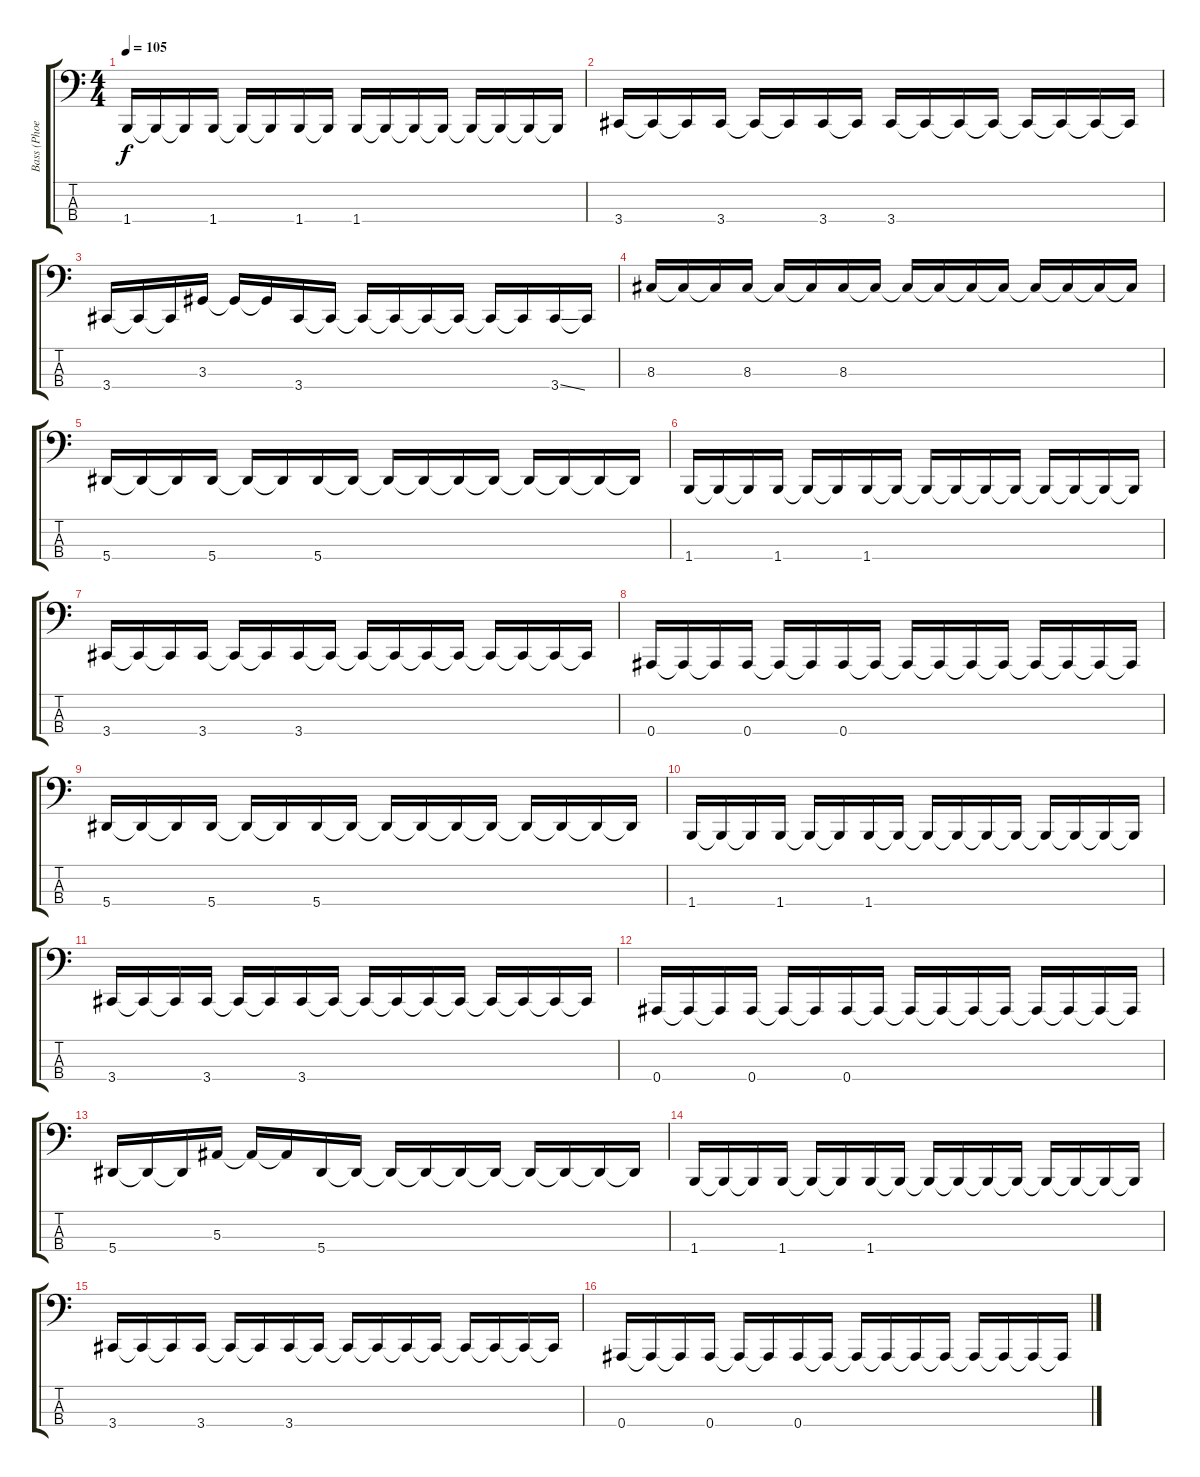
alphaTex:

\track ("Bass (Phoenix)" "Bass (Phoe") {instrument electricbassfinger}
\staff {score tabs}
\tuning (Eb2 Bb1 F1 Bb0) {hide}
\ts (4 4)
\tempo 105
\clef f4
\ks c
1.4.16{dy f} 1.4{t}.16 1.4{t}.16 1.4.16 1.4{t}.16 1.4{t}.16 1.4.16 1.4{t}.16 1.4.16 1.4{t}.16 1.4{t}.16 1.4{t}.16 1.4{t}.16 1.4{t}.16 1.4{t}.16 1.4{t}.16 |
3.4.16 3.4{t}.16 3.4{t}.16 3.4.16 3.4{t}.16 3.4{t}.16 3.4.16 3.4{t}.16 3.4.16 3.4{t}.16 3.4{t}.16 3.4{t}.16 3.4{t}.16 3.4{t}.16 3.4{t}.16 3.4{t}.16 |
3.4.16 3.4{t}.16 3.4{t}.16 3.3.16 3.3{t}.16 3.3{t}.16 3.4.16 3.4{t}.16 3.4{t}.16 3.4{t}.16 3.4{t}.16 3.4{t}.16 3.4{t}.16 3.4{t}.16 3.4{ss}.16 3.4{t}.16 |
8.3.16 8.3{t}.16 8.3{t}.16 8.3.16 8.3{t}.16 8.3{t}.16 8.3.16 8.3{t}.16 8.3{t}.16 8.3{t}.16 8.3{t}.16 8.3{t}.16 8.3{t}.16 8.3{t}.16 8.3{t}.16 8.3{t}.16 |
5.4.16{volume 14 instrument electricbassfinger} 5.4{t}.16 5.4{t}.16 5.4.16 5.4{t}.16 5.4{t}.16 5.4.16 5.4{t}.16 5.4{t}.16 5.4{t}.16 5.4{t}.16 5.4{t}.16 5.4{t}.16 5.4{t}.16 5.4{t}.16 5.4{t}.16 |
1.4.16 1.4{t}.16 1.4{t}.16 1.4.16 1.4{t}.16 1.4{t}.16 1.4.16 1.4{t}.16 1.4{t}.16 1.4{t}.16 1.4{t}.16 1.4{t}.16 1.4{t}.16 1.4{t}.16 1.4{t}.16 1.4{t}.16 |
3.4.16 3.4{t}.16 3.4{t}.16 3.4.16 3.4{t}.16 3.4{t}.16 3.4.16 3.4{t}.16 3.4{t}.16 3.4{t}.16 3.4{t}.16 3.4{t}.16 3.4{t}.16 3.4{t}.16 3.4{t}.16 3.4{t}.16 |
0.4.16 0.4{t}.16 0.4{t}.16 0.4.16 0.4{t}.16 0.4{t}.16 0.4.16 0.4{t}.16 0.4{t}.16 0.4{t}.16 0.4{t}.16 0.4{t}.16 0.4{t}.16 0.4{t}.16 0.4{t}.16 0.4{t}.16 |
5.4.16 5.4{t}.16 5.4{t}.16 5.4.16 5.4{t}.16 5.4{t}.16 5.4.16 5.4{t}.16 5.4{t}.16 5.4{t}.16 5.4{t}.16 5.4{t}.16 5.4{t}.16 5.4{t}.16 5.4{t}.16 5.4{t}.16 |
1.4.16 1.4{t}.16 1.4{t}.16 1.4.16 1.4{t}.16 1.4{t}.16 1.4.16 1.4{t}.16 1.4{t}.16 1.4{t}.16 1.4{t}.16 1.4{t}.16 1.4{t}.16 1.4{t}.16 1.4{t}.16 1.4{t}.16 |
3.4.16 3.4{t}.16 3.4{t}.16 3.4.16 3.4{t}.16 3.4{t}.16 3.4.16 3.4{t}.16 3.4{t}.16 3.4{t}.16 3.4{t}.16 3.4{t}.16 3.4{t}.16 3.4{t}.16 3.4{t}.16 3.4{t}.16 |
0.4.16 0.4{t}.16 0.4{t}.16 0.4.16 0.4{t}.16 0.4{t}.16 0.4.16 0.4{t}.16 0.4{t}.16 0.4{t}.16 0.4{t}.16 0.4{t}.16 0.4{t}.16 0.4{t}.16 0.4{t}.16 0.4{t}.16 |
5.4.16 5.4{t}.16 5.4{t}.16 5.3.16 5.3{t}.16 5.3{t}.16 5.4.16 5.4{t}.16 5.4{t}.16 5.4{t}.16 5.4{t}.16 5.4{t}.16 5.4{t}.16 5.4{t}.16 5.4{t}.16 5.4{t}.16 |
1.4.16 1.4{t}.16 1.4{t}.16 1.4.16 1.4{t}.16 1.4{t}.16 1.4.16 1.4{t}.16 1.4{t}.16 1.4{t}.16 1.4{t}.16 1.4{t}.16 1.4{t}.16 1.4{t}.16 1.4{t}.16 1.4{t}.16 |
3.4.16 3.4{t}.16 3.4{t}.16 3.4.16 3.4{t}.16 3.4{t}.16 3.4.16 3.4{t}.16 3.4{t}.16 3.4{t}.16 3.4{t}.16 3.4{t}.16 3.4{t}.16 3.4{t}.16 3.4{t}.16 3.4{t}.16 |
0.4.16 0.4{t}.16 0.4{t}.16 0.4.16 0.4{t}.16 0.4{t}.16 0.4.16 0.4{t}.16 0.4{t}.16 0.4{t}.16 0.4{t}.16 0.4{t}.16 0.4{t}.16 0.4{t}.16 0.4{t}.16 0.4{t}.16
